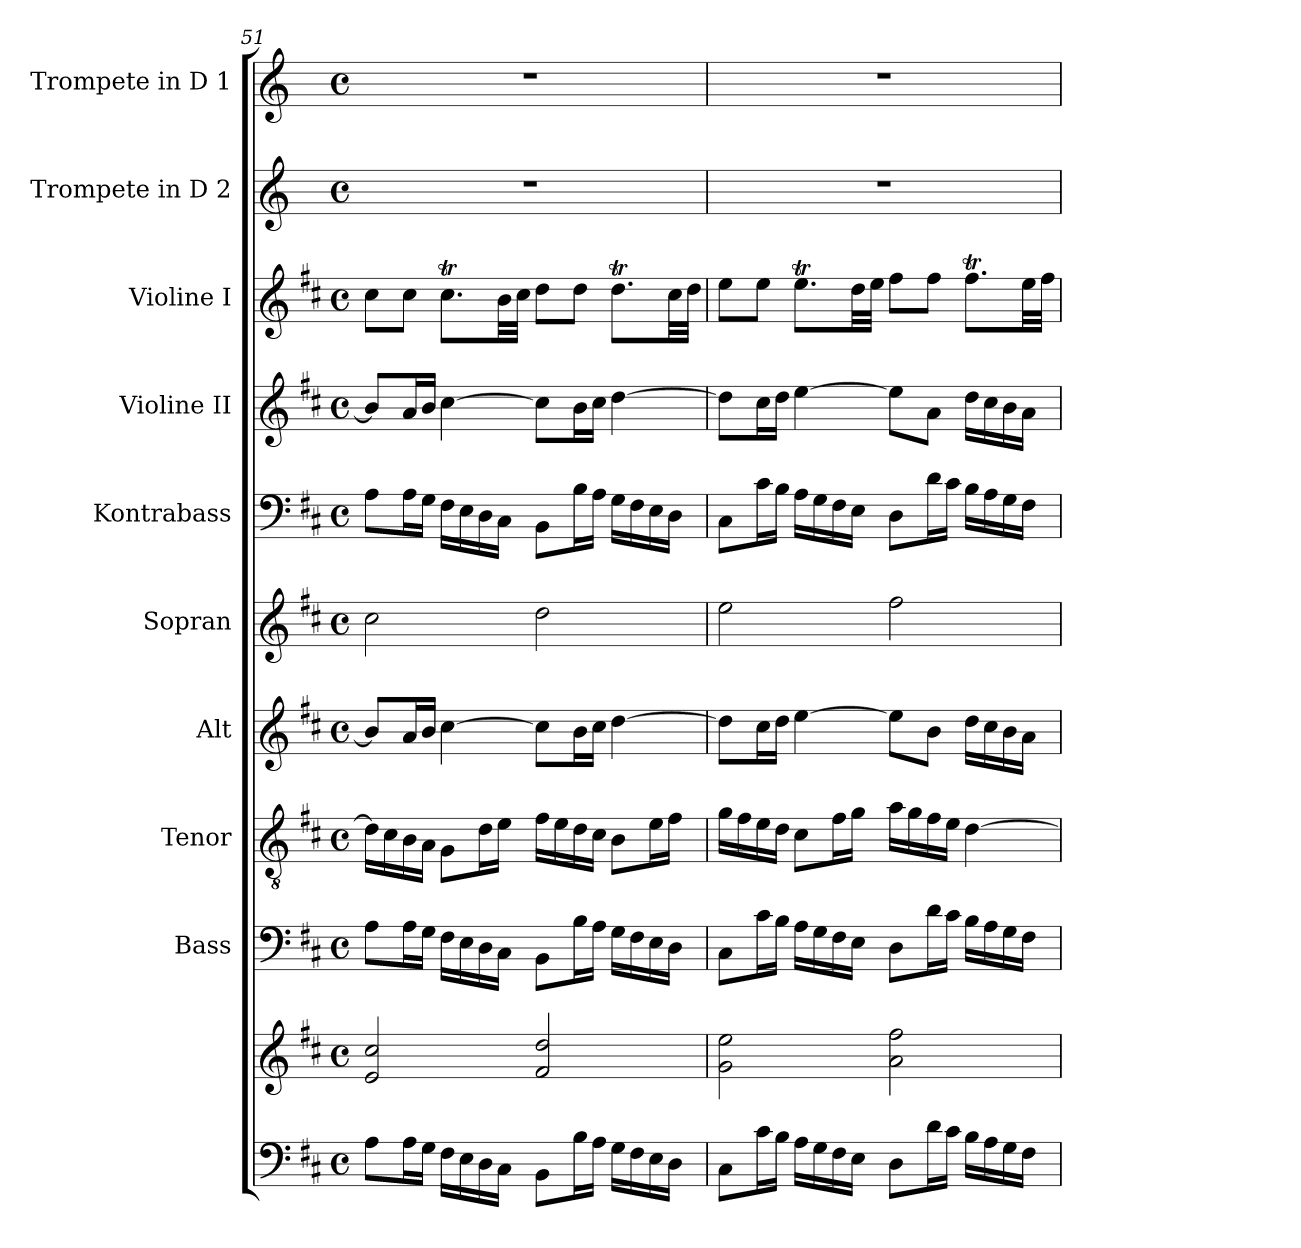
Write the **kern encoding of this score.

**kern	**kern	**kern	**kern	**kern	**kern	**kern	**kern	**kern	**kern	**kern
*part10	*part10	*part9	*part8	*part7	*part6	*part5	*part4	*part3	*part2	*part1
*staff11	*staff10	*staff9	*staff8	*staff7	*staff6	*staff5	*staff4	*staff3	*staff2	*staff1
*	*	*I"Bass	*I"Tenor	*I"Alt	*I"Sopran	*I"Kontrabass	*I"Violine II	*I"Violine I	*I"Trompete in D 2	*I"Trompete in D 1
*	*	*I'B.	*I'T.	*I'A.	*I'S.	*I'Kb.	*I'Vl. II	*I'Vl. I	*I'Trp. D 2	*I'Trp. D 1
!!LO:PB:g=z
*clefF4	*clefG2	*clefF4	*clefGv2	*clefG2	*clefG2	*clefF4	*clefG2	*clefG2	*clefG2	*clefG2
*	*	*	*	*	*	*ITrd7c12	*	*	*ITrd1c2	*ITrd1c2
*k[f#c#]	*k[f#c#]	*k[f#c#]	*k[f#c#]	*k[f#c#]	*k[f#c#]	*k[f#c#]	*k[f#c#]	*k[f#c#]	*k[b-e-]	*k[b-e-]
*D:	*D:	*D:	*D:	*D:	*D:	*D:	*D:	*D:	*B-:	*B-:
*M4/4	*M4/4	*M4/4	*M4/4	*M4/4	*M4/4	*M4/4	*M4/4	*M4/4	*M4/4	*M4/4
*met(c)	*met(c)	*met(c)	*met(c)	*met(c)	*met(c)	*met(c)	*met(c)	*met(c)	*met(c)	*met(c)
=51	=51	=51	=51	=51	=51	=51	=51	=51	=51	=51
8A\L	2e/ 2cc#/	8A\L	16d\LL]	8b/L]	2cc#\	8AA\L	8b/L]	8cc#\L	1r	1r
.	.	.	16c#\	.	.	.	.	.	.	.
16A\L	.	16A\L	16B\	16a/L	.	16AA\L	16a/L	8cc#\J	.	.
16G\JJ	.	16G\JJ	16A\JJ	16b/JJ	.	16GG\JJ	16b/JJ	.	.	.
16F#\LL	.	16F#\LL	8G\L	[4cc#\	.	16FF#\LL	[4cc#\	8.cc#t\L	.	.
16E\	.	16E\	.	.	.	16EE\	.	.	.	.
16D\	.	16D\	16d\L	.	.	16DD\	.	.	.	.
16C#\JJ	.	16C#\JJ	16e\JJ	.	.	16CC#\JJ	.	32b\LL	.	.
.	.	.	.	.	.	.	.	32cc#\JJJ	.	.
8BB\L	2f#/ 2dd/	8BB\L	16f#\LL	8cc#\L]	2dd\	8BBB\L	8cc#\L]	8dd\L	.	.
.	.	.	16e\	.	.	.	.	.	.	.
16B\L	.	16B\L	16d\	16b\L	.	16BB\L	16b\L	8dd\J	.	.
16A\JJ	.	16A\JJ	16c#\JJ	16cc#\JJ	.	16AA\JJ	16cc#\JJ	.	.	.
16G\LL	.	16G\LL	8B\L	[4dd\	.	16GG\LL	[4dd\	8.ddT\L	.	.
16F#\	.	16F#\	.	.	.	16FF#\	.	.	.	.
16E\	.	16E\	16e\L	.	.	16EE\	.	.	.	.
16D\JJ	.	16D\JJ	16f#\JJ	.	.	16DD\JJ	.	32cc#\LL	.	.
.	.	.	.	.	.	.	.	32dd\JJJ	.	.
=52	=52	=52	=52	=52	=52	=52	=52	=52	=52	=52
8C#\L	2g\ 2ee\	8C#\L	16g\LL	8dd\L]	2ee\	8CC#\L	8dd\L]	8ee\L	1r	1r
.	.	.	16f#\	.	.	.	.	.	.	.
16c#\L	.	16c#\L	16e\	16cc#\L	.	16C#\L	16cc#\L	8ee\J	.	.
16B\JJ	.	16B\JJ	16d\JJ	16dd\JJ	.	16BB\JJ	16dd\JJ	.	.	.
16A\LL	.	16A\LL	8c#\L	[4ee\	.	16AA\LL	[4ee\	8.eeT\L	.	.
16G\	.	16G\	.	.	.	16GG\	.	.	.	.
16F#\	.	16F#\	16f#\L	.	.	16FF#\	.	.	.	.
16E\JJ	.	16E\JJ	16g\JJ	.	.	16EE\JJ	.	32dd\LL	.	.
.	.	.	.	.	.	.	.	32ee\JJJ	.	.
8D\L	2a\ 2ff#\	8D\L	16a\LL	8ee\L]	2ff#\	8DD\L	8ee\L]	8ff#\L	.	.
.	.	.	16g\	.	.	.	.	.	.	.
16d\L	.	16d\L	16f#\	8b\J	.	16D\L	8a\J	8ff#\J	.	.
16c#\JJ	.	16c#\JJ	16e\JJ	.	.	16C#\JJ	.	.	.	.
16B\LL	.	16B\LL	[4d\	16dd\LL	.	16BB\LL	16dd\LL	8.ff#t\L	.	.
16A\	.	16A\	.	16cc#\	.	16AA\	16cc#\	.	.	.
16G\	.	16G\	.	16b\	.	16GG\	16b\	.	.	.
16F#\JJ	.	16F#\JJ	.	16a\JJ	.	16FF#\JJ	16a\JJ	32ee\LL	.	.
.	.	.	.	.	.	.	.	32ff#\JJJ	.	.
=	=	=	=	=	=	=	=	=	=	=
*-	*-	*-	*-	*-	*-	*-	*-	*-	*-	*-
